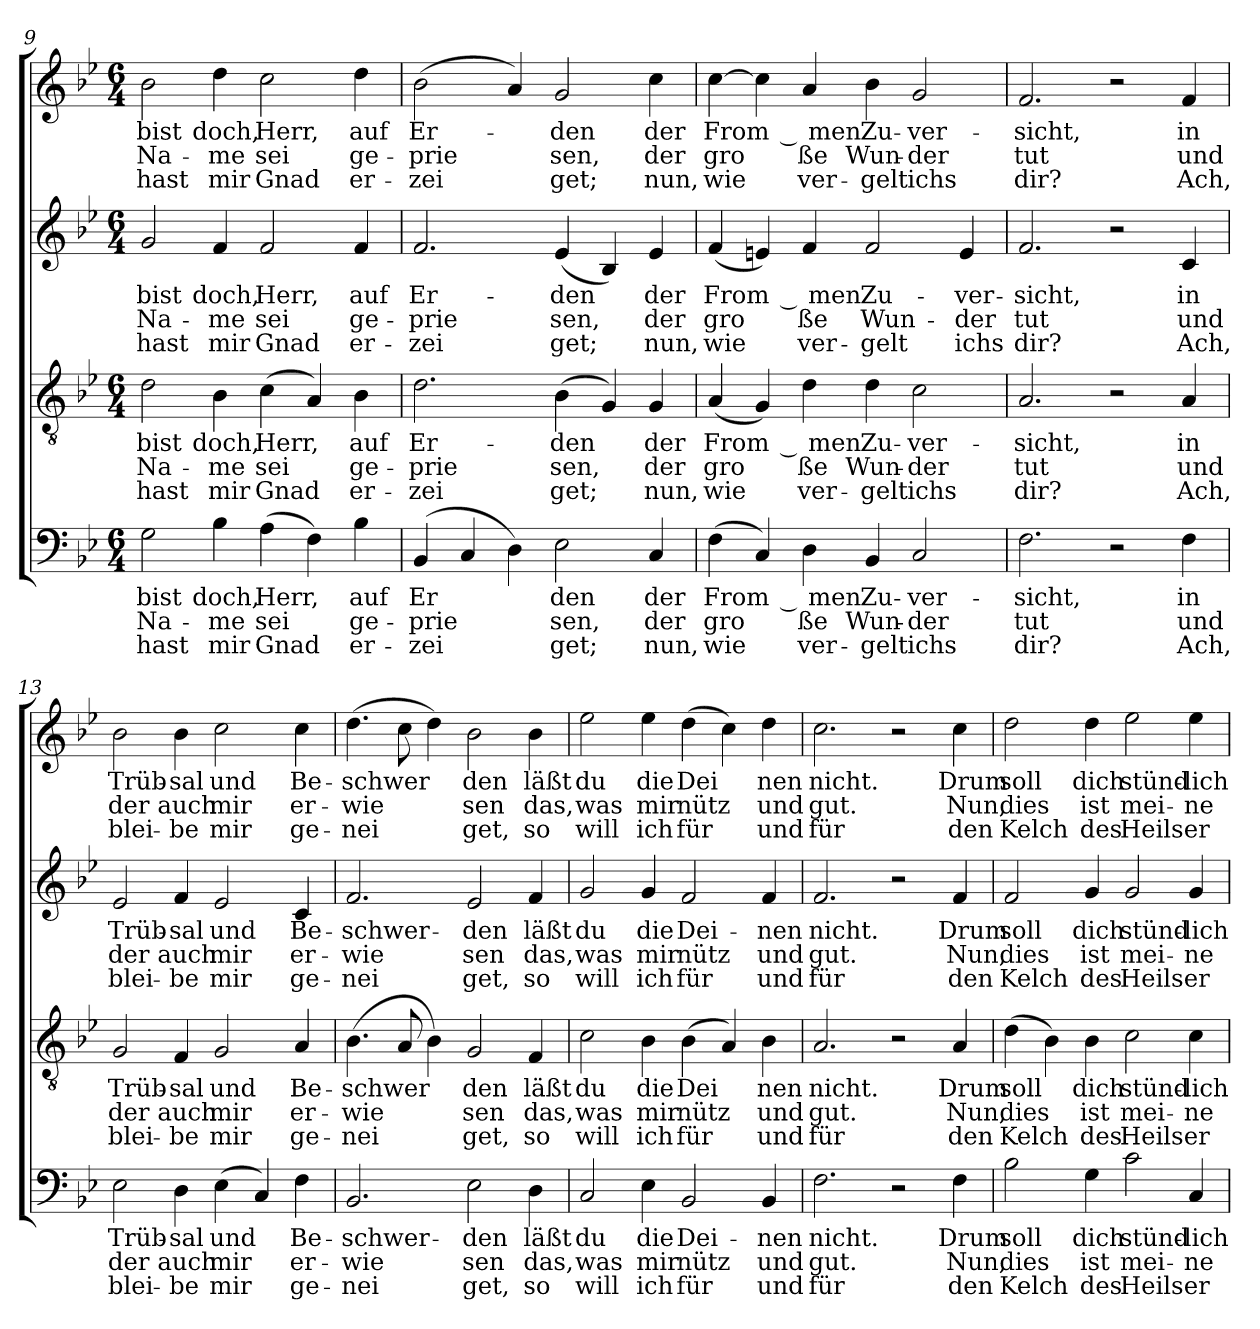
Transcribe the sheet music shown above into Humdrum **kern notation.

**kern	**text	**text	**text	**kern	**text	**text	**text	**kern	**text	**text	**text	**kern	**text	**text	**text
*part4	*part4	*part4	*part4	*part3	*part3	*part3	*part3	*part2	*part2	*part2	*part2	*part1	*part1	*part1	*part1
*staff4	*staff4	*staff4	*staff4	*staff3	*staff3	*staff3	*staff3	*staff2	*staff2	*staff2	*staff2	*staff1	*staff1	*staff1	*staff1
!!LO:PB:g=z
*clefF4	*	*	*	*clefGv2	*	*	*	*clefG2	*	*	*	*clefG2	*	*	*
*k[b-e-]	*	*	*	*k[b-e-]	*	*	*	*k[b-e-]	*	*	*	*k[b-e-]	*	*	*
*B-:	*	*	*	*B-:	*	*	*	*B-:	*	*	*	*B-:	*	*	*
*M6/4	*	*	*	*M6/4	*	*	*	*M6/4	*	*	*	*M6/4	*	*	*
=9	=9	=9	=9	=9	=9	=9	=9	=9	=9	=9	=9	=9	=9	=9	=9
!	!LO:LY:b	!LO:LY:b	!LO:LY:b	!	!LO:LY:b	!LO:LY:b	!LO:LY:b	!	!LO:LY:b	!LO:LY:b	!LO:LY:b	!	!LO:LY:b	!LO:LY:b	!LO:LY:b
2G\	bist	Na-	hast	2d\	bist	Na-	hast	2g/	bist	Na-	hast	2b-\	bist	Na-	hast
!	!LO:LY:b	!LO:LY:b	!LO:LY:b	!	!LO:LY:b	!LO:LY:b	!LO:LY:b	!	!LO:LY:b	!LO:LY:b	!LO:LY:b	!	!LO:LY:b	!LO:LY:b	!LO:LY:b
4B-\	doch,	-me	mir	4B-\	doch,	-me	mir	4f/	doch,	-me	mir	4dd\	doch,	-me	mir
!	!LO:LY:b	!LO:LY:b	!LO:LY:b	!	!LO:LY:b	!LO:LY:b	!LO:LY:b	!	!LO:LY:b	!LO:LY:b	!LO:LY:b	!	!LO:LY:b	!LO:LY:b	!LO:LY:b
(>4A\	Herr,	sei	Gnad	(>4c\	Herr,	sei	Gnad	2f/	Herr,	sei	Gnad	2cc\	Herr,	sei	Gnad
4F\)	.	.	.	4A/)	.	.	.	.	.	.	.	.	.	.	.
!	!LO:LY:b	!LO:LY:b	!LO:LY:b	!	!LO:LY:b	!LO:LY:b	!LO:LY:b	!	!LO:LY:b	!LO:LY:b	!LO:LY:b	!	!LO:LY:b	!LO:LY:b	!LO:LY:b
4B-\	auf	ge-	er-	4B-\	auf	ge-	er-	4f/	auf	ge-	er-	4dd\	auf	ge-	er-
=10	=10	=10	=10	=10	=10	=10	=10	=10	=10	=10	=10	=10	=10	=10	=10
!	!LO:LY:b	!LO:LY:b	!LO:LY:b	!	!LO:LY:b	!LO:LY:b	!LO:LY:b	!	!LO:LY:b	!LO:LY:b	!LO:LY:b	!	!LO:LY:b	!LO:LY:b	!LO:LY:b
(<4BB-/	Er	-prie	-zei	2.d\	Er-	-prie	-zei	2.f/	Er-	-prie	-zei	(<2b-\	Er-	-prie	-zei
4C/	.	.	.	.	.	.	.	.	.	.	.	.	.	.	.
4D\)	.	.	.	.	.	.	.	.	.	.	.	4a/)	.	.	.
!	!LO:LY:b	!LO:LY:b	!LO:LY:b	!	!LO:LY:b	!LO:LY:b	!LO:LY:b	!	!LO:LY:b	!LO:LY:b	!LO:LY:b	!	!LO:LY:b	!LO:LY:b	!LO:LY:b
2E-\	den	sen,	get;	(>4B-\	-den	sen,	get;	(<4e-/	-den	sen,	get;	2g/	-den	sen,	get;
.	.	.	.	4G/)	.	.	.	4B-/)	.	.	.	.	.	.	.
!	!LO:LY:b	!LO:LY:b	!LO:LY:b	!	!LO:LY:b	!LO:LY:b	!LO:LY:b	!	!LO:LY:b	!LO:LY:b	!LO:LY:b	!	!LO:LY:b	!LO:LY:b	!LO:LY:b
4C/	der	der	nun,	4G/	der	der	nun,	4e-/	der	der	nun,	4cc\	der	der	nun,
=11	=11	=11	=11	=11	=11	=11	=11	=11	=11	=11	=11	=11	=11	=11	=11
!	!LO:LY:b	!LO:LY:b	!LO:LY:b	!	!LO:LY:b	!LO:LY:b	!LO:LY:b	!	!LO:LY:b	!LO:LY:b	!LO:LY:b	!	!LO:LY:b	!LO:LY:b	!LO:LY:b
(<4F\	From	gro	wie	(<4A/	From	gro	wie	(<4f/	From	gro	wie	[4cc\	From	gro	wie
4C/)	.	.	.	4G/)	.	.	.	4en/)	.	.	.	4cc\]	.	.	.
!	!LO:LY:b	!LO:LY:b	!LO:LY:b	!	!LO:LY:b	!LO:LY:b	!LO:LY:b	!	!LO:LY:b	!LO:LY:b	!LO:LY:b	!	!LO:LY:b	!LO:LY:b	!LO:LY:b
4D\	­ men	ße	ver-	4d\	­ men	ße	ver-	4f/	­ men	ße	ver-	4a/	­ men	ße	ver-
!	!LO:LY:b	!LO:LY:b	!LO:LY:b	!	!LO:LY:b	!LO:LY:b	!LO:LY:b	!	!LO:LY:b	!LO:LY:b	!LO:LY:b	!	!LO:LY:b	!LO:LY:b	!LO:LY:b
4BB-/	Zu-	Wun-	-gelt	4d\	Zu-	Wun-	-gelt	2f/	Zu-	Wun-	-gelt	4b-\	Zu-	Wun-	-gelt
!	!LO:LY:b	!LO:LY:b	!LO:LY:b	!	!LO:LY:b	!LO:LY:b	!LO:LY:b	!	!	!	!	!	!LO:LY:b	!LO:LY:b	!LO:LY:b
2C/	-ver-	-der	ichs	2c\	-ver-	-der	ichs	.	.	.	.	2g/	-ver-	-der	ichs
!	!	!	!	!	!	!	!	!	!LO:LY:b	!LO:LY:b	!LO:LY:b	!	!	!	!
.	.	.	.	.	.	.	.	4e/	-ver-	-der	ichs	.	.	.	.
=12	=12	=12	=12	=12	=12	=12	=12	=12	=12	=12	=12	=12	=12	=12	=12
!	!LO:LY:b	!LO:LY:b	!LO:LY:b	!	!LO:LY:b	!LO:LY:b	!LO:LY:b	!	!LO:LY:b	!LO:LY:b	!LO:LY:b	!	!LO:LY:b	!LO:LY:b	!LO:LY:b
2.F\	-sicht,	tut	dir?	2.A/	-sicht,	tut	dir?	2.f/	-sicht,	tut	dir?	2.f/	-sicht,	tut	dir?
2r	.	.	.	2r	.	.	.	2r	.	.	.	2r	.	.	.
!	!LO:LY:b	!LO:LY:b	!LO:LY:b	!	!LO:LY:b	!LO:LY:b	!LO:LY:b	!	!LO:LY:b	!LO:LY:b	!LO:LY:b	!	!LO:LY:b	!LO:LY:b	!LO:LY:b
4F\	in	und	Ach,	4A/	in	und	Ach,	4c/	in	und	Ach,	4f/	in	und	Ach,
!!LO:LB:g=z
=13	=13	=13	=13	=13	=13	=13	=13	=13	=13	=13	=13	=13	=13	=13	=13
!	!LO:LY:b	!LO:LY:b	!LO:LY:b	!	!LO:LY:b	!LO:LY:b	!LO:LY:b	!	!LO:LY:b	!LO:LY:b	!LO:LY:b	!	!LO:LY:b	!LO:LY:b	!LO:LY:b
2E-\	Trüb-	der	blei-	2G/	Trüb-	der	blei-	2e-/	Trüb-	der	blei-	2b-\	Trüb-	der	blei-
!	!LO:LY:b	!LO:LY:b	!LO:LY:b	!	!LO:LY:b	!LO:LY:b	!LO:LY:b	!	!LO:LY:b	!LO:LY:b	!LO:LY:b	!	!LO:LY:b	!LO:LY:b	!LO:LY:b
4D\	-sal	auch	-be	4F/	-sal	auch	-be	4f/	-sal	auch	-be	4b-\	-sal	auch	-be
!	!LO:LY:b	!LO:LY:b	!LO:LY:b	!	!LO:LY:b	!LO:LY:b	!LO:LY:b	!	!LO:LY:b	!LO:LY:b	!LO:LY:b	!	!LO:LY:b	!LO:LY:b	!LO:LY:b
(<4E-\	und	mir	mir	2G/	und	mir	mir	2e-/	und	mir	mir	2cc\	und	mir	mir
4C/)	.	.	.	.	.	.	.	.	.	.	.	.	.	.	.
!	!LO:LY:b	!LO:LY:b	!LO:LY:b	!	!LO:LY:b	!LO:LY:b	!LO:LY:b	!	!LO:LY:b	!LO:LY:b	!LO:LY:b	!	!LO:LY:b	!LO:LY:b	!LO:LY:b
4F\	Be-	er-	ge-	4A/	Be-	er-	ge-	4c/	Be-	er-	ge-	4cc\	Be-	er-	ge-
=14	=14	=14	=14	=14	=14	=14	=14	=14	=14	=14	=14	=14	=14	=14	=14
!	!LO:LY:b	!LO:LY:b	!LO:LY:b	!	!LO:LY:b	!LO:LY:b	!LO:LY:b	!	!LO:LY:b	!LO:LY:b	!LO:LY:b	!	!LO:LY:b	!LO:LY:b	!LO:LY:b
2.BB-/	-schwer-	-wie	-nei	(>4.B-\	-schwer	-wie	-nei	2.f/	-schwer-	-wie	-nei	(>4.dd\	-schwer	-wie	-nei
.	.	.	.	8A/	.	.	.	.	.	.	.	8cc\	.	.	.
.	.	.	.	4B-\)	.	.	.	.	.	.	.	4dd\)	.	.	.
!	!LO:LY:b	!LO:LY:b	!LO:LY:b	!	!LO:LY:b	!LO:LY:b	!LO:LY:b	!	!LO:LY:b	!LO:LY:b	!LO:LY:b	!	!LO:LY:b	!LO:LY:b	!LO:LY:b
2E-\	-den	sen	get,	2G/	­den	sen	get,	2e-/	-den	sen	get,	2b-\	den	sen	get,
!	!LO:LY:b	!LO:LY:b	!LO:LY:b	!	!LO:LY:b	!LO:LY:b	!LO:LY:b	!	!LO:LY:b	!LO:LY:b	!LO:LY:b	!	!LO:LY:b	!LO:LY:b	!LO:LY:b
4D\	läßt	das,	so	4F/	läßt	das,	so	4f/	läßt	das,	so	4b-\	läßt	das,	so
=15	=15	=15	=15	=15	=15	=15	=15	=15	=15	=15	=15	=15	=15	=15	=15
!	!LO:LY:b	!LO:LY:b	!LO:LY:b	!	!LO:LY:b	!LO:LY:b	!LO:LY:b	!	!LO:LY:b	!LO:LY:b	!LO:LY:b	!	!LO:LY:b	!LO:LY:b	!LO:LY:b
2C/	du	was	will	2c\	du	was	will	2g/	du	was	will	2ee-\	du	was	will
!	!LO:LY:b	!LO:LY:b	!LO:LY:b	!	!LO:LY:b	!LO:LY:b	!LO:LY:b	!	!LO:LY:b	!LO:LY:b	!LO:LY:b	!	!LO:LY:b	!LO:LY:b	!LO:LY:b
4E-\	die	mir	ich	4B-\	die	mir	ich	4g/	die	mir	ich	4ee-\	die	mir	ich
!	!LO:LY:b	!LO:LY:b	!LO:LY:b	!	!LO:LY:b	!LO:LY:b	!LO:LY:b	!	!LO:LY:b	!LO:LY:b	!LO:LY:b	!	!LO:LY:b	!LO:LY:b	!LO:LY:b
2BB-/	Dei-	nütz	für	(>4B-\	Dei	nütz	für	2f/	Dei-	nütz	für	(>4dd\	Dei	nütz	für
.	.	.	.	4A/)	.	.	.	.	.	.	.	4cc\)	.	.	.
!	!LO:LY:b	!LO:LY:b	!LO:LY:b	!	!LO:LY:b	!LO:LY:b	!LO:LY:b	!	!LO:LY:b	!LO:LY:b	!LO:LY:b	!	!LO:LY:b	!LO:LY:b	!LO:LY:b
4BB-/	-nen	und	und	4B-\	nen	und	und	4f/	-nen	und	und	4dd\	nen	und	und
=16	=16	=16	=16	=16	=16	=16	=16	=16	=16	=16	=16	=16	=16	=16	=16
!	!LO:LY:b	!LO:LY:b	!LO:LY:b	!	!LO:LY:b	!LO:LY:b	!LO:LY:b	!	!LO:LY:b	!LO:LY:b	!LO:LY:b	!	!LO:LY:b	!LO:LY:b	!LO:LY:b
2.F\	nicht.	gut.	für	2.A/	nicht.	gut.	für	2.f/	nicht.	gut.	für	2.cc\	nicht.	gut.	für
2r	.	.	.	2r	.	.	.	2r	.	.	.	2r	.	.	.
!	!LO:LY:b	!LO:LY:b	!LO:LY:b	!	!LO:LY:b	!LO:LY:b	!LO:LY:b	!	!LO:LY:b	!LO:LY:b	!LO:LY:b	!	!LO:LY:b	!LO:LY:b	!LO:LY:b
4F\	Drum	Nun,	den	4A/	Drum	Nun,	den	4f/	Drum	Nun,	den	4cc\	Drum	Nun,	den
!!LO:PB:g=z
=17	=17	=17	=17	=17	=17	=17	=17	=17	=17	=17	=17	=17	=17	=17	=17
!	!LO:LY:b	!LO:LY:b	!LO:LY:b	!	!LO:LY:b	!LO:LY:b	!LO:LY:b	!	!LO:LY:b	!LO:LY:b	!LO:LY:b	!	!LO:LY:b	!LO:LY:b	!LO:LY:b
2B-\	soll	dies	Kelch	(>4d\	soll	dies	Kelch	2f/	soll	dies	Kelch	2dd\	soll	dies	Kelch
.	.	.	.	4B-\)	.	.	.	.	.	.	.	.	.	.	.
!	!LO:LY:b	!LO:LY:b	!LO:LY:b	!	!LO:LY:b	!LO:LY:b	!LO:LY:b	!	!LO:LY:b	!LO:LY:b	!LO:LY:b	!	!LO:LY:b	!LO:LY:b	!LO:LY:b
4G\	dich	ist	des	4B-\	dich	ist	des	4g/	dich	ist	des	4dd\	dich	ist	des
!	!LO:LY:b	!LO:LY:b	!LO:LY:b	!	!LO:LY:b	!LO:LY:b	!LO:LY:b	!	!LO:LY:b	!LO:LY:b	!LO:LY:b	!	!LO:LY:b	!LO:LY:b	!LO:LY:b
2c\	stünd-	mei-	Heils	2c\	stünd-	mei-	Heils	2g/	stünd-	mei-	Heils	2ee-\	stünd-	mei-	Heils
!	!LO:LY:b	!LO:LY:b	!LO:LY:b	!	!LO:LY:b	!LO:LY:b	!LO:LY:b	!	!LO:LY:b	!LO:LY:b	!LO:LY:b	!	!LO:LY:b	!LO:LY:b	!LO:LY:b
4C/	-lich	-ne	er-	4c\	-lich	-ne	er-	4g/	-lich	-ne	er-	4ee-\	-lich	-ne	er-
=	=	=	=	=	=	=	=	=	=	=	=	=	=	=	=
*-	*-	*-	*-	*-	*-	*-	*-	*-	*-	*-	*-	*-	*-	*-	*-
